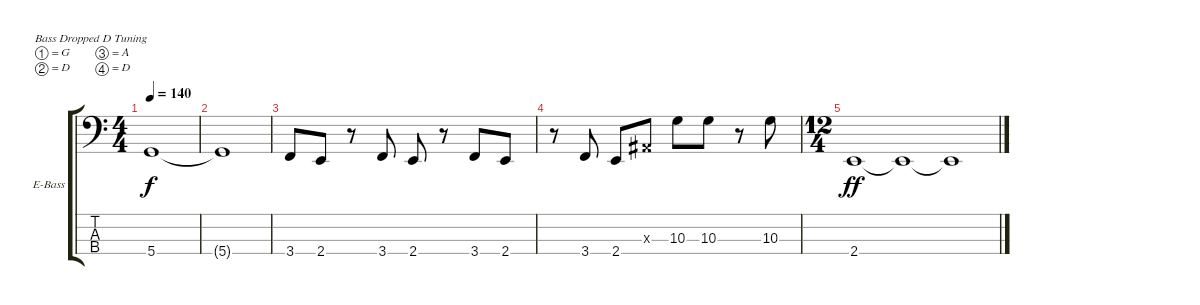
\defaultSystemsLayout 4
\bracketExtendMode groupsimilarinstruments
\firstSystemTrackNameOrientation horizontal
\otherSystemsTrackNameOrientation horizontal
\track ("Electric Bass" "E-Bass") {instrument electricbassfinger}
\staff {score tabs}
\tuning (G2 D2 A1 D1)
\ts (4 4)
\tempo 140
\clef f4
\ks c
5.4.1{dy f} |
5.4{t}.1 |
3.4.8 2.4.8 r.8 3.4.8 2.4.8 r.8 3.4.8 2.4.8 |
r.8 3.4.8 2.4.8 1.3{x}.8 10.3.8 10.3.8 r.8 10.3.8 |
\ts (12 4)
2.4.1{dy ff} 2.4{t}.1 2.4{t}.1
